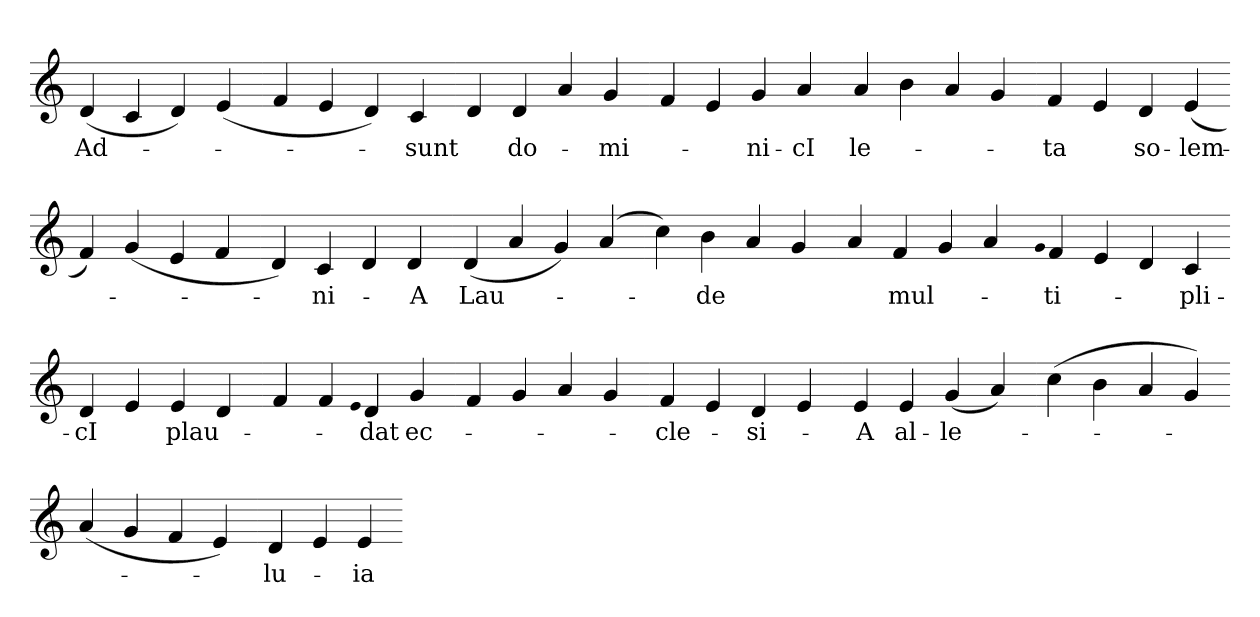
**kern	**text
*part1	*part1
*staff1	*staff1
*clefG2	*
=	=
(>4d	Ad-
4c	.
4d)	.
(>4e	.
=-	=-
4f	.
4e	.
4d)	.
4c	sunt
=-	=-
4d	.
4d	do-
4a	.
4g	mi-
=-	=-
4f	.
4e	.
4g	ni-
4a	cI
=-	=-
4a	le-
4b	.
4a	.
4g	.
=-	=-
4f	ta
4e	.
4d	so-
(>4e	lem-
=-	=-
4f)	.
(>4g	.
4e	.
4f	.
=-	=-
4d)	.
4c	ni-
4d	.
4d	A
=-	=-
(>4d	Lau-
4a	.
4g)	.
(>4a	.
=-	=-
4cc)	.
4b	de
4a	.
4g	.
=-	=-
4a	.
4f	mul-
4g	.
4a	.
=-	=-
qg	.
4f	ti-
4e	.
4d	.
4c	pli-
=-	=-
4d	cI
4e	.
4e	plau-
4d	.
=-	=-
4f	.
4f	.
qe	.
4d	dat
4g	ec-
=-	=-
4f	.
4g	.
4a	.
4g	.
=-	=-
4f	cle-
4e	.
4d	si-
4e	.
=-	=-
4e	A
4e	al-
(>4g	le-
4a)	.
=-	=-
(>4cc	.
4b	.
4a	.
4g)	.
=-	=-
(>4a	.
4g	.
4f	.
4e)	.
=-	=-
4d	lu-
4e	.
4e	ia
=-	=-
*-	*-
